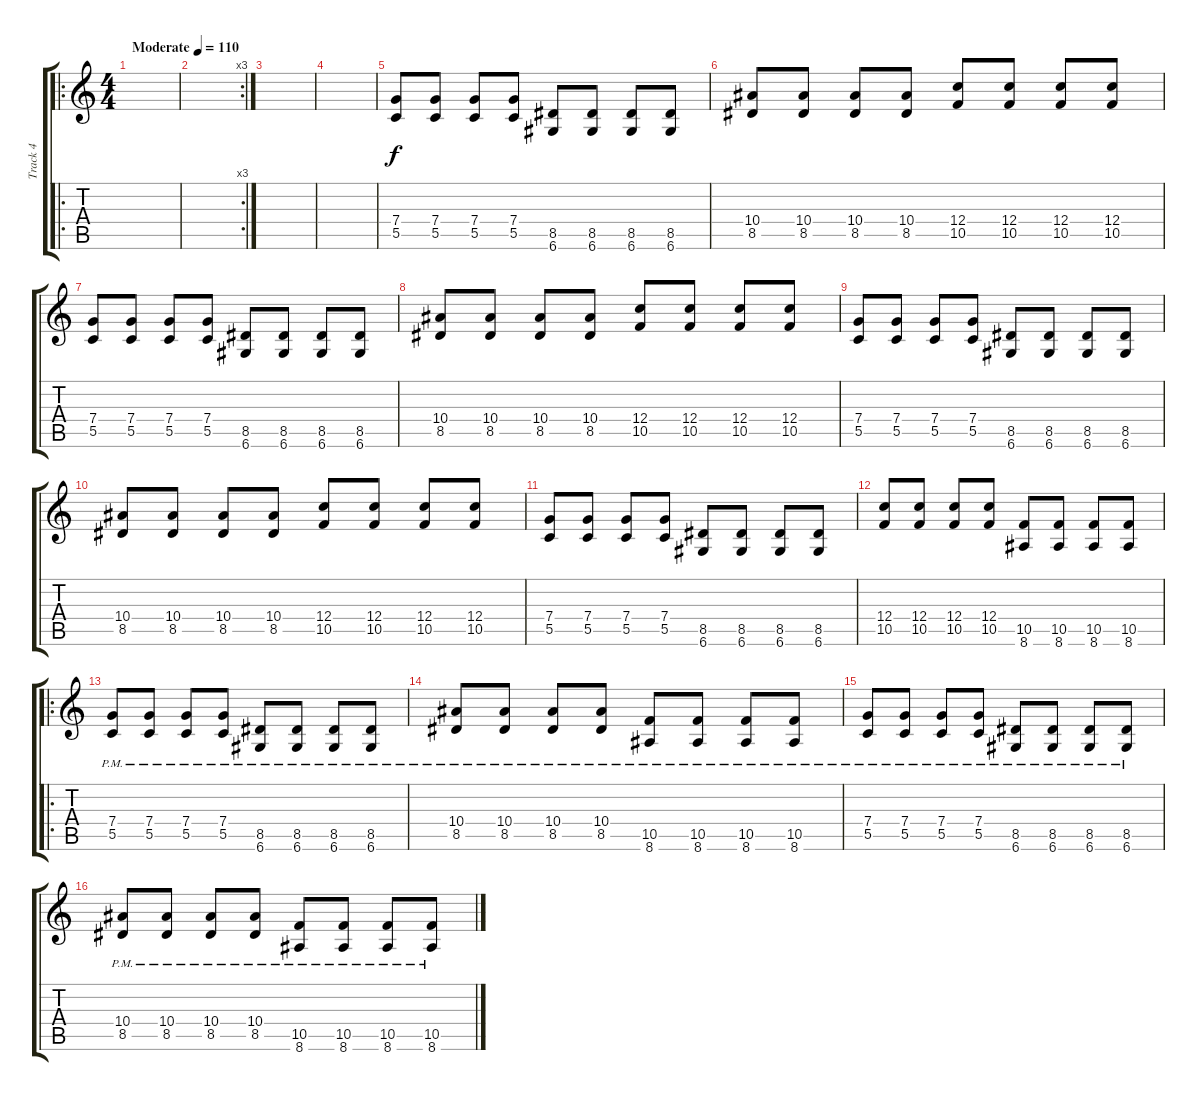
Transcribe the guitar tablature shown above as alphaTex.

\track ("Track 4" "Track 4") {instrument distortionguitar}
\staff {score tabs}
\tuning (D4 A3 F3 C3 G2 D2) {hide}
\ro
\ts (4 4)
\tempo (110 "Moderate")
\clef g2
\ks c
|
\rc 3
|
|
|
(7.4 5.5).8 (7.4 5.5).8 (7.4 5.5).8 (7.4 5.5).8 (8.5 6.6).8 (8.5 6.6).8 (8.5 6.6).8 (8.5 6.6).8 |
(10.4 8.5).8 (10.4 8.5).8 (10.4 8.5).8 (10.4 8.5).8 (12.4 10.5).8 (12.4 10.5).8 (12.4 10.5).8 (12.4 10.5).8 |
(7.4 5.5).8 (7.4 5.5).8 (7.4 5.5).8 (7.4 5.5).8 (8.5 6.6).8 (8.5 6.6).8 (8.5 6.6).8 (8.5 6.6).8 |
(10.4 8.5).8 (10.4 8.5).8 (10.4 8.5).8 (10.4 8.5).8 (12.4 10.5).8 (12.4 10.5).8 (12.4 10.5).8 (12.4 10.5).8 |
(7.4 5.5).8 (7.4 5.5).8 (7.4 5.5).8 (7.4 5.5).8 (8.5 6.6).8 (8.5 6.6).8 (8.5 6.6).8 (8.5 6.6).8 |
(10.4 8.5).8 (10.4 8.5).8 (10.4 8.5).8 (10.4 8.5).8 (12.4 10.5).8 (12.4 10.5).8 (12.4 10.5).8 (12.4 10.5).8 |
(7.4 5.5).8 (7.4 5.5).8 (7.4 5.5).8 (7.4 5.5).8 (8.5 6.6).8 (8.5 6.6).8 (8.5 6.6).8 (8.5 6.6).8 |
(12.4 10.5).8 (12.4 10.5).8 (12.4 10.5).8 (12.4 10.5).8 (10.5 8.6).8 (10.5 8.6).8 (10.5 8.6).8 (10.5 8.6).8 |
\ro
(7.4{pm} 5.5{pm}).8 (7.4{pm} 5.5{pm}).8 (7.4{pm} 5.5{pm}).8 (7.4{pm} 5.5{pm}).8 (8.5{pm} 6.6{pm}).8 (8.5{pm} 6.6{pm}).8 (8.5{pm} 6.6{pm}).8 (8.5{pm} 6.6{pm}).8 |
(10.4{pm} 8.5{pm}).8 (10.4{pm} 8.5{pm}).8 (10.4{pm} 8.5{pm}).8 (10.4{pm} 8.5{pm}).8 (10.5{pm} 8.6{pm}).8 (10.5{pm} 8.6{pm}).8 (10.5{pm} 8.6{pm}).8 (10.5{pm} 8.6{pm}).8 |
(7.4{pm} 5.5{pm}).8 (7.4{pm} 5.5{pm}).8 (7.4{pm} 5.5{pm}).8 (7.4{pm} 5.5{pm}).8 (8.5{pm} 6.6{pm}).8 (8.5{pm} 6.6{pm}).8 (8.5{pm} 6.6{pm}).8 (8.5{pm} 6.6{pm}).8 |
(10.4{pm} 8.5{pm}).8 (10.4{pm} 8.5{pm}).8 (10.4{pm} 8.5{pm}).8 (10.4{pm} 8.5{pm}).8 (10.5{pm} 8.6{pm}).8 (10.5{pm} 8.6{pm}).8 (10.5{pm} 8.6{pm}).8 (10.5{pm} 8.6{pm}).8
